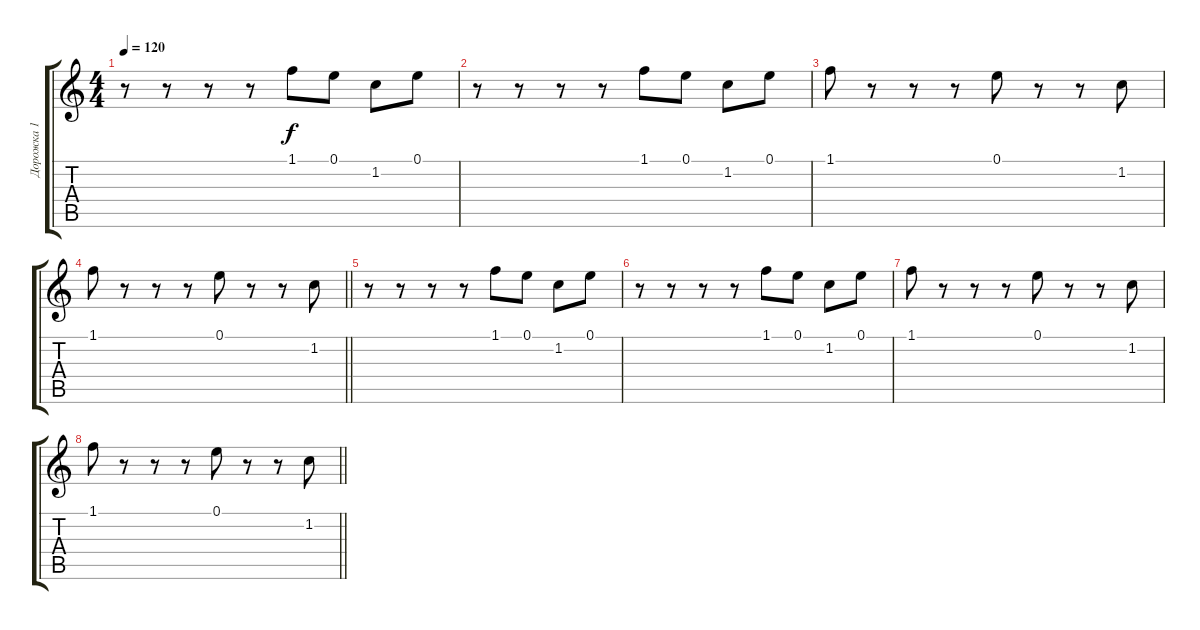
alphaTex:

\track ("Дорожка 1" "Дорожка 1") {instrument overdrivenguitar}
\staff {score tabs}
\tuning (E4 B3 G3 D3 A2 E2) {hide}
\ts (4 4)
\tempo 120
\clef g2
\ks c
r.8{dy f} r.8 r.8 r.8 1.1.8 0.1.8 1.2.8 0.1.8 |
r.8 r.8 r.8 r.8 1.1.8 0.1.8 1.2.8 0.1.8 |
1.1.8 r.8 r.8 r.8 0.1.8 r.8 r.8 1.2.8 |
\barLineRight lightlight
1.1.8 r.8 r.8 r.8 0.1.8 r.8 r.8 1.2.8 |
r.8 r.8 r.8 r.8 1.1.8 0.1.8 1.2.8 0.1.8 |
r.8 r.8 r.8 r.8 1.1.8 0.1.8 1.2.8 0.1.8 |
1.1.8 r.8 r.8 r.8 0.1.8 r.8 r.8 1.2.8 |
\barLineRight lightlight
1.1.8 r.8 r.8 r.8 0.1.8 r.8 r.8 1.2.8
